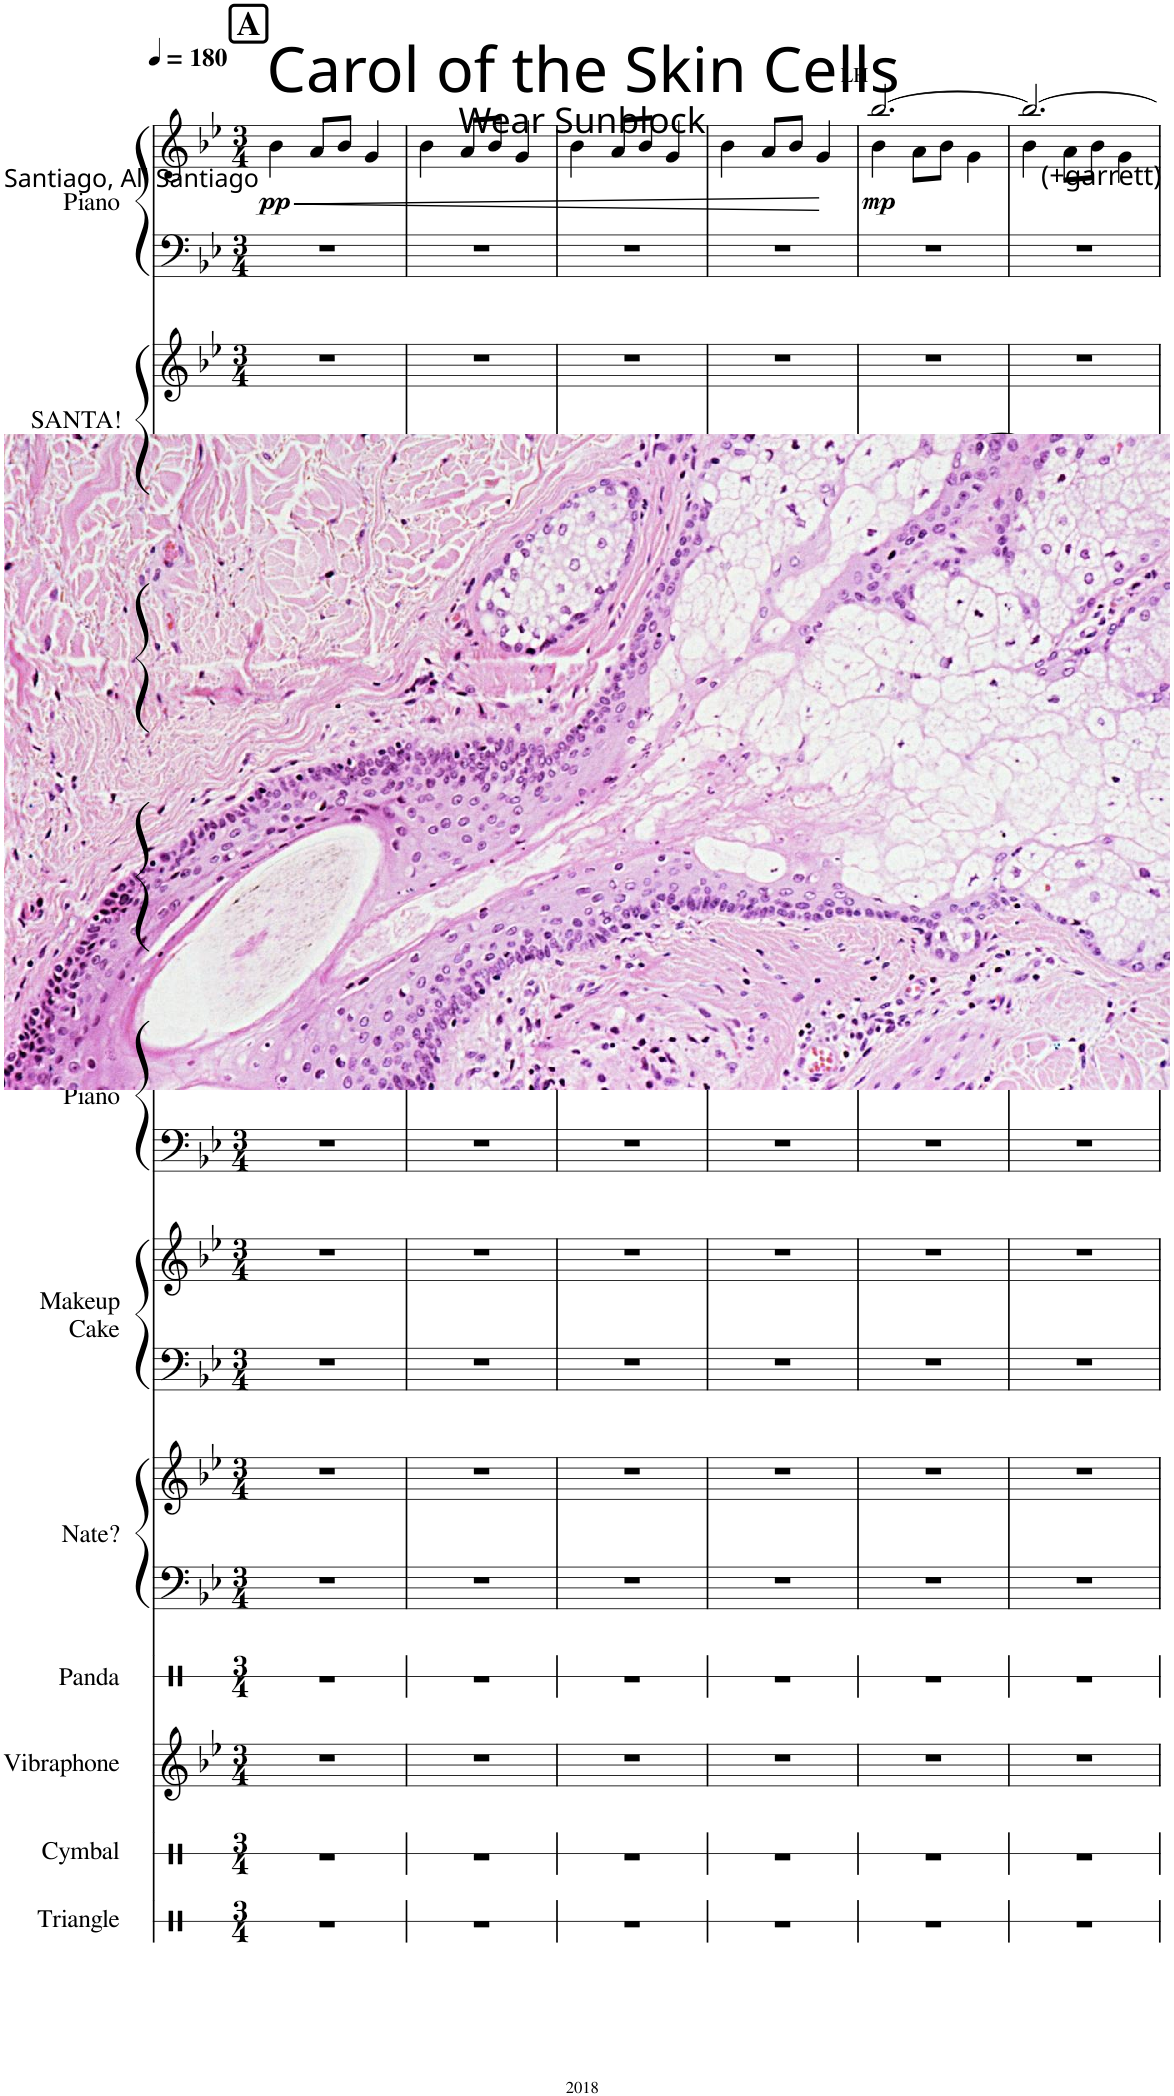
**kern	**kern	**kern	**kern	**kern	**kern	**kern	**kern	**kern	**kern	**kern	**kern	**kern	**kern	**kern	**kern	**dynam	**kern	**kern	**dynam
*part11	*part10	*part9	*part8	*part7	*part7	*part6	*part6	*part5	*part5	*part4	*part4	*part3	*part3	*part2	*part2	*part2	*part1	*part1	*part1
*staff18	*staff17	*staff16	*staff15	*staff14	*staff13	*staff12	*staff11	*staff10	*staff9	*staff8	*staff7	*staff6	*staff5	*staff4	*staff3	*staff3/4	*staff2	*staff1	*staff1/2
*I"Triangle	*I"Cymbal	*I"Vibraphone	*I"Panda	*I"Nate?	*	*I"Makeup Cake	*	*I"Piano	*	*I"Wyoming	*	*I"Dumb One	*	*I"SANTA!	*	*	*I"Piano	*	*
*I'Trgl.	*I'Cym.	*I'Vib.	*I'P	*I'N	*	*	*	*I'Pno.	*	*	*	*	*	*I'S	*	*	*I'Pno.	*	*
*stria1	*stria1	*	*stria1	*	*	*	*	*	*	*	*	*	*	*	*	*	*	*	*
*clefX	*clefX	*clefG2	*clefX	*clefF4	*clefG2	*clefF4	*clefG2	*clefF4	*clefG2	*clefF4	*clefG2	*clefF4	*clefG2	*clefF4	*clefG2	*	*clefF4	*clefG2	*
*k[]	*k[]	*k[b-e-]	*k[]	*k[b-e-]	*k[b-e-]	*k[b-e-]	*k[b-e-]	*k[b-e-]	*k[b-e-]	*k[b-e-]	*k[b-e-]	*k[b-e-]	*k[b-e-]	*k[b-e-]	*k[b-e-]	*	*k[b-e-]	*k[b-e-]	*
*M3/4	*M3/4	*M3/4	*M3/4	*M3/4	*M3/4	*M3/4	*M3/4	*M3/4	*M3/4	*M3/4	*M3/4	*M3/4	*M3/4	*M3/4	*M3/4	*	*M3/4	*M3/4	*
*MM180	*MM180	*MM180	*MM180	*MM180	*MM180	*MM180	*MM180	*MM180	*MM180	*MM180	*MM180	*MM180	*MM180	*MM180	*MM180	*	*MM180	*MM180	*
!!LO:REH:place=s1:a:B:cj:fs=16:t=A
=1	=1	=1	=1	=1	=1	=1	=1	=1	=1	=1	=1	=1	=1	=1	=1	=1	=1	=1	=1
!	!	!	!	!	!	!	!	!	!	!	!	!	!	!	!	!	!	!	!LO:HP:b
!	!	!	!	!	!	!	!	!	!	!	!	!	!	!	!	!	!	!	!LO:DY:n=1:b
2.r	2.r	2.r	2.r	2.r	2.r	2.r	2.r	2.r	2.r	2.r	2.r	2.r	2.r	2.r	2.r	.	2.r	4b-\	< pp
.	.	.	.	.	.	.	.	.	.	.	.	.	.	.	.	.	.	8a/L	.
.	.	.	.	.	.	.	.	.	.	.	.	.	.	.	.	.	.	8b-/J	.
.	.	.	.	.	.	.	.	.	.	.	.	.	.	.	.	.	.	4g/	.
=2	=2	=2	=2	=2	=2	=2	=2	=2	=2	=2	=2	=2	=2	=2	=2	=2	=2	=2	=2
2.r	2.r	2.r	2.r	2.r	2.r	2.r	2.r	2.r	2.r	2.r	2.r	2.r	2.r	2.r	2.r	.	2.r	4b-\	.
.	.	.	.	.	.	.	.	.	.	.	.	.	.	.	.	.	.	8a/L	.
.	.	.	.	.	.	.	.	.	.	.	.	.	.	.	.	.	.	8b-/J	.
.	.	.	.	.	.	.	.	.	.	.	.	.	.	.	.	.	.	4g/	.
=3	=3	=3	=3	=3	=3	=3	=3	=3	=3	=3	=3	=3	=3	=3	=3	=3	=3	=3	=3
2.r	2.r	2.r	2.r	2.r	2.r	2.r	2.r	2.r	2.r	2.r	2.r	2.r	2.r	2.r	2.r	.	2.r	4b-\	.
.	.	.	.	.	.	.	.	.	.	.	.	.	.	.	.	.	.	8a/L	.
.	.	.	.	.	.	.	.	.	.	.	.	.	.	.	.	.	.	8b-/J	.
.	.	.	.	.	.	.	.	.	.	.	.	.	.	.	.	.	.	4g/	.
=4	=4	=4	=4	=4	=4	=4	=4	=4	=4	=4	=4	=4	=4	=4	=4	=4	=4	=4	=4
2.r	2.r	2.r	2.r	2.r	2.r	2.r	2.r	2.r	2.r	2.r	2.r	2.r	2.r	2.r	2.r	.	2.r	4b-\	.
.	.	.	.	.	.	.	.	.	.	.	.	.	.	.	.	.	.	8a/L	.
.	.	.	.	.	.	.	.	.	.	.	.	.	.	.	.	.	.	8b-/J	.
.	.	.	.	.	.	.	.	.	.	.	.	.	.	.	.	.	.	4g/	.
=5	=5	=5	=5	=5	=5	=5	=5	=5	=5	=5	=5	=5	=5	=5	=5	=5	=5	=5	=5
*	*	*	*	*	*	*	*	*	*	*	*	*	*	*	*	*	*	*^	*
!	!	!	!	!	!	!	!	!	!	!	!	!	!	!	!	!	!	!LO:TX:a:t=LH	!	!
!	!	!	!	!	!	!	!	!	!	!	!	!	!	!	!	!LO:DY:b=2	!	!	!	!LO:DY:b
2.r	2.r	2.r	2.r	2.r	2.r	2.r	2.r	2.r	2.r	2.r	2.r	2.r	2.r	4GG/	2.r	p	2.r	[2.bb-/	4b-\	mp
.	.	.	.	.	.	.	.	.	.	.	.	.	.	4D\	.	.	.	.	8a\L	[
.	.	.	.	.	.	.	.	.	.	.	.	.	.	.	.	.	.	.	8b-\J	.
.	.	.	.	.	.	.	.	.	.	.	.	.	.	[4B-\	.	.	.	.	4g\	.
=6	=6	=6	=6	=6	=6	=6	=6	=6	=6	=6	=6	=6	=6	=6	=6	=6	=6	=6	=6	=6
2.r	2.r	2.r	2.r	2.r	2.r	2.r	2.r	2.r	2.r	2.r	2.r	2.r	2.r	2B-\]	2.r	.	2.r	2.bb-/_	4b-\	.
.	.	.	.	.	.	.	.	.	.	.	.	.	.	.	.	.	.	.	8a\L	.
.	.	.	.	.	.	.	.	.	.	.	.	.	.	.	.	.	.	.	8b-\J	.
.	.	.	.	.	.	.	.	.	.	.	.	.	.	4D\	.	.	.	.	4g\	.
*	*	*	*	*	*	*	*	*	*	*	*	*	*	*	*	*	*	*v	*v	*
=	=	=	=	=	=	=	=	=	=	=	=	=	=	=	=	=	=	=	=
*-	*-	*-	*-	*-	*-	*-	*-	*-	*-	*-	*-	*-	*-	*-	*-	*-	*-	*-	*-
